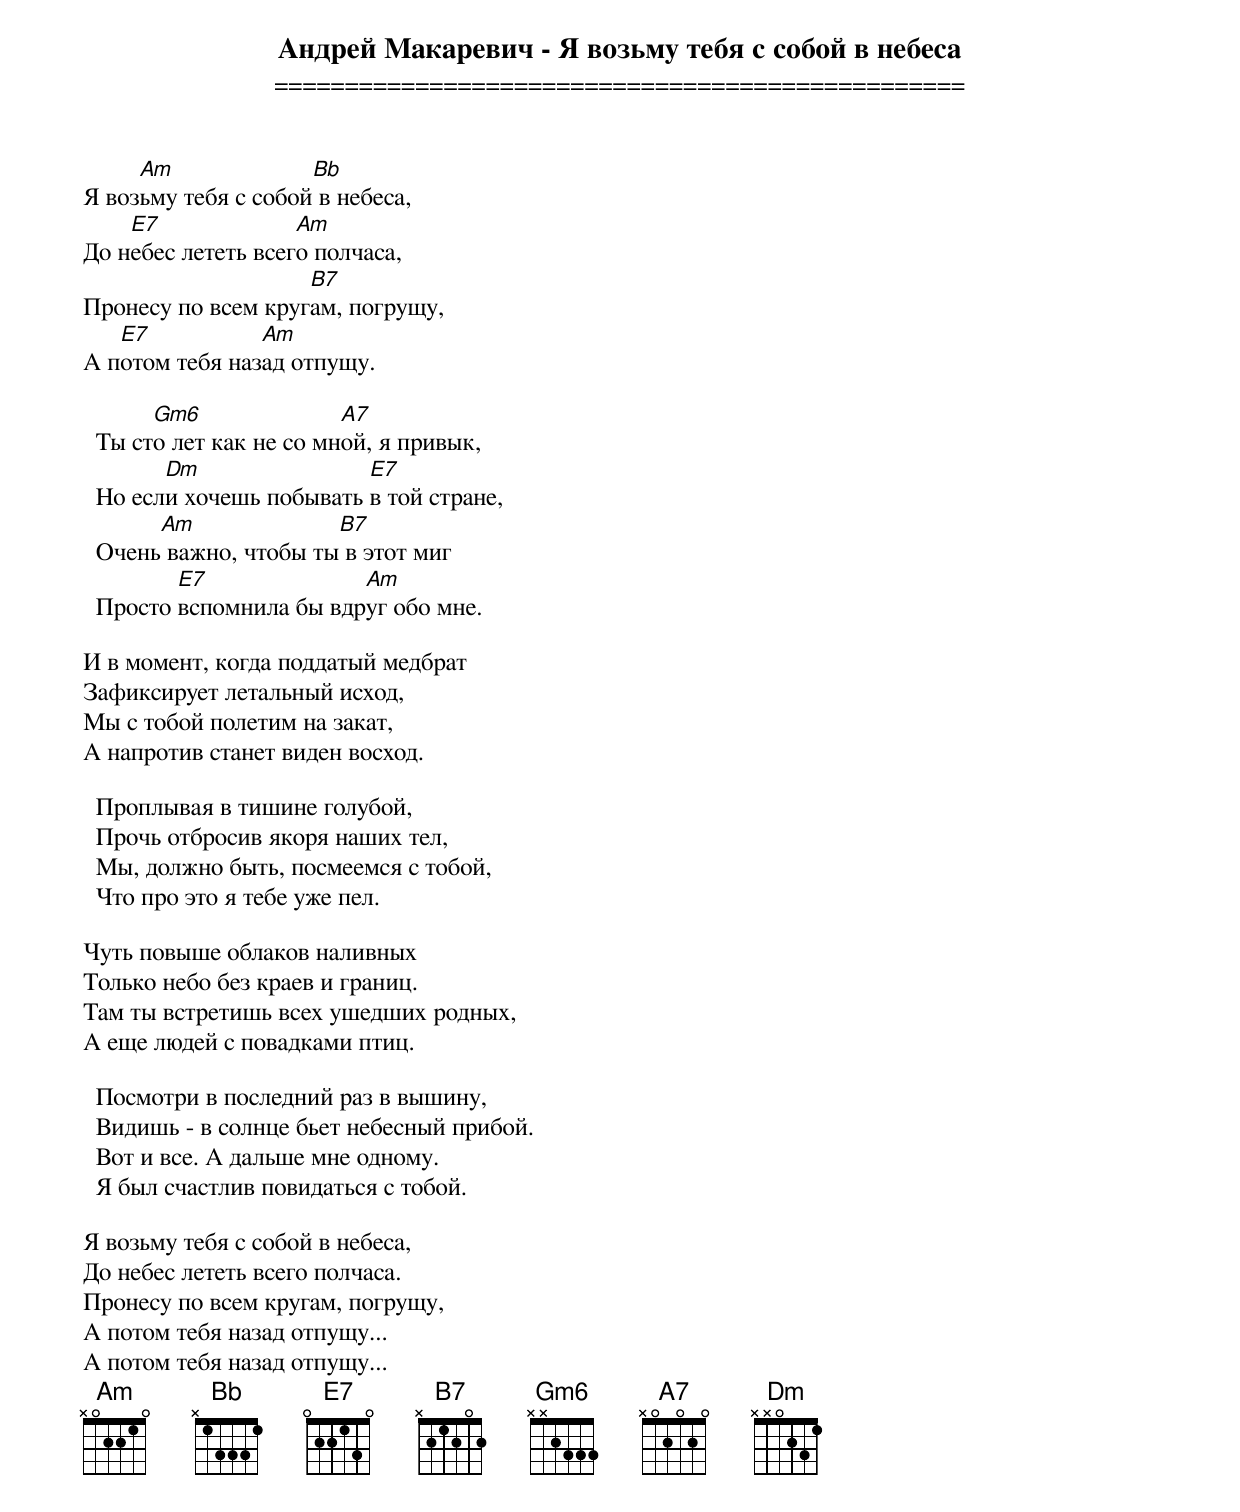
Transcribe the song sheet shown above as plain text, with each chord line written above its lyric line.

Андрей Макаревич - Я возьму тебя с собой в небеса
=================================================

     Am              Bb
Я возьму тебя с собой в небеса,
    E7              Am
До небес лететь всего полчаса,
                    B7
Пронесу по всем кругам, погрущу,
   E7           Am
А потом тебя назад отпущу.

       Gm6               A7
  Ты сто лет как не со мной, я привык,
        Dm                E7
  Но если хочешь побывать в той стране,
       Am              B7
  Очень важно, чтобы ты в этот миг
         E7              Am
  Просто вспомнила бы вдруг обо мне.

И в момент, когда поддатый медбрат
Зафиксирует летальный исход,
Мы с тобой полетим на закат,
А напротив станет виден восход.

  Проплывая в тишине голубой,
  Прочь отбросив якоря наших тел,
  Мы, должно быть, посмеемся с тобой,
  Что про это я тебе уже пел.

Чуть повыше облаков наливных
Только небо без краев и границ.
Там ты встретишь всех ушедших родных,
А еще людей с повадками птиц.

  Посмотри в последний раз в вышину,
  Видишь - в солнце бьет небесный прибой.
  Вот и все. А дальше мне одному.
  Я был счастлив повидаться с тобой.

Я возьму тебя с собой в небеса,
До небес лететь всего полчаса.
Пронесу по всем кругам, погрущу,
А потом тебя назад отпущу...
А потом тебя назад отпущу...
